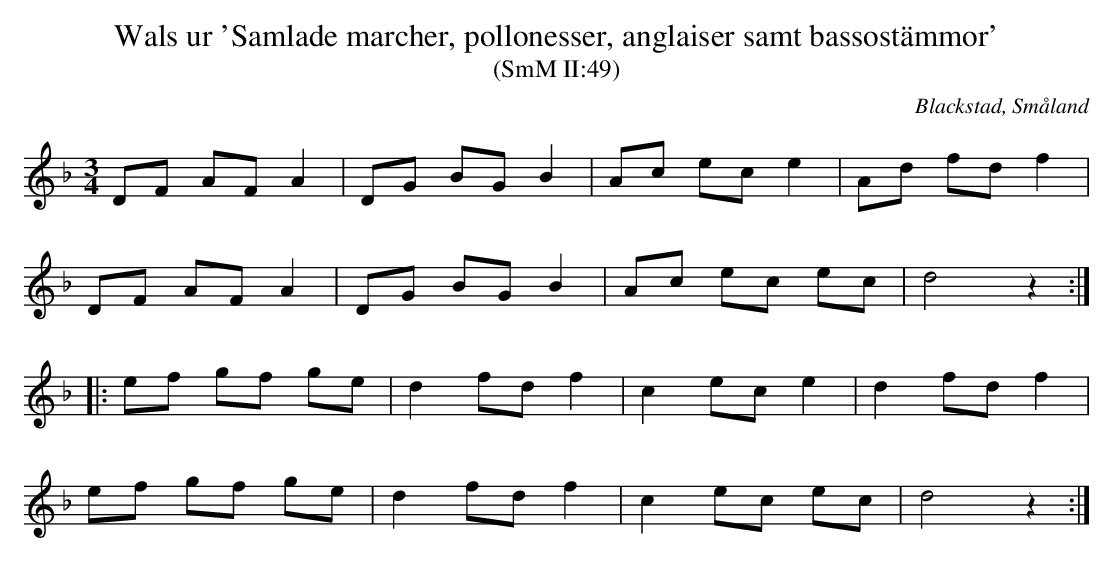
X:1
T:Wals ur 'Samlade marcher, pollonesser, anglaiser samt bassostämmor'
T:(SmM II:49)
O:Blackstad, Småland
M:3/4
L:1/8
K:Dm
DF AF A2|DG BG B2|Ac ec e2|Ad fd f2|
DF AF A2|DG BG B2|Ac ec ec|d4 z2:|
|:ef gf ge|d2 fd f2|c2 ec e2|d2 fd f2|
ef gf ge|d2 fd f2|c2 ec ec|d4 z2:|
